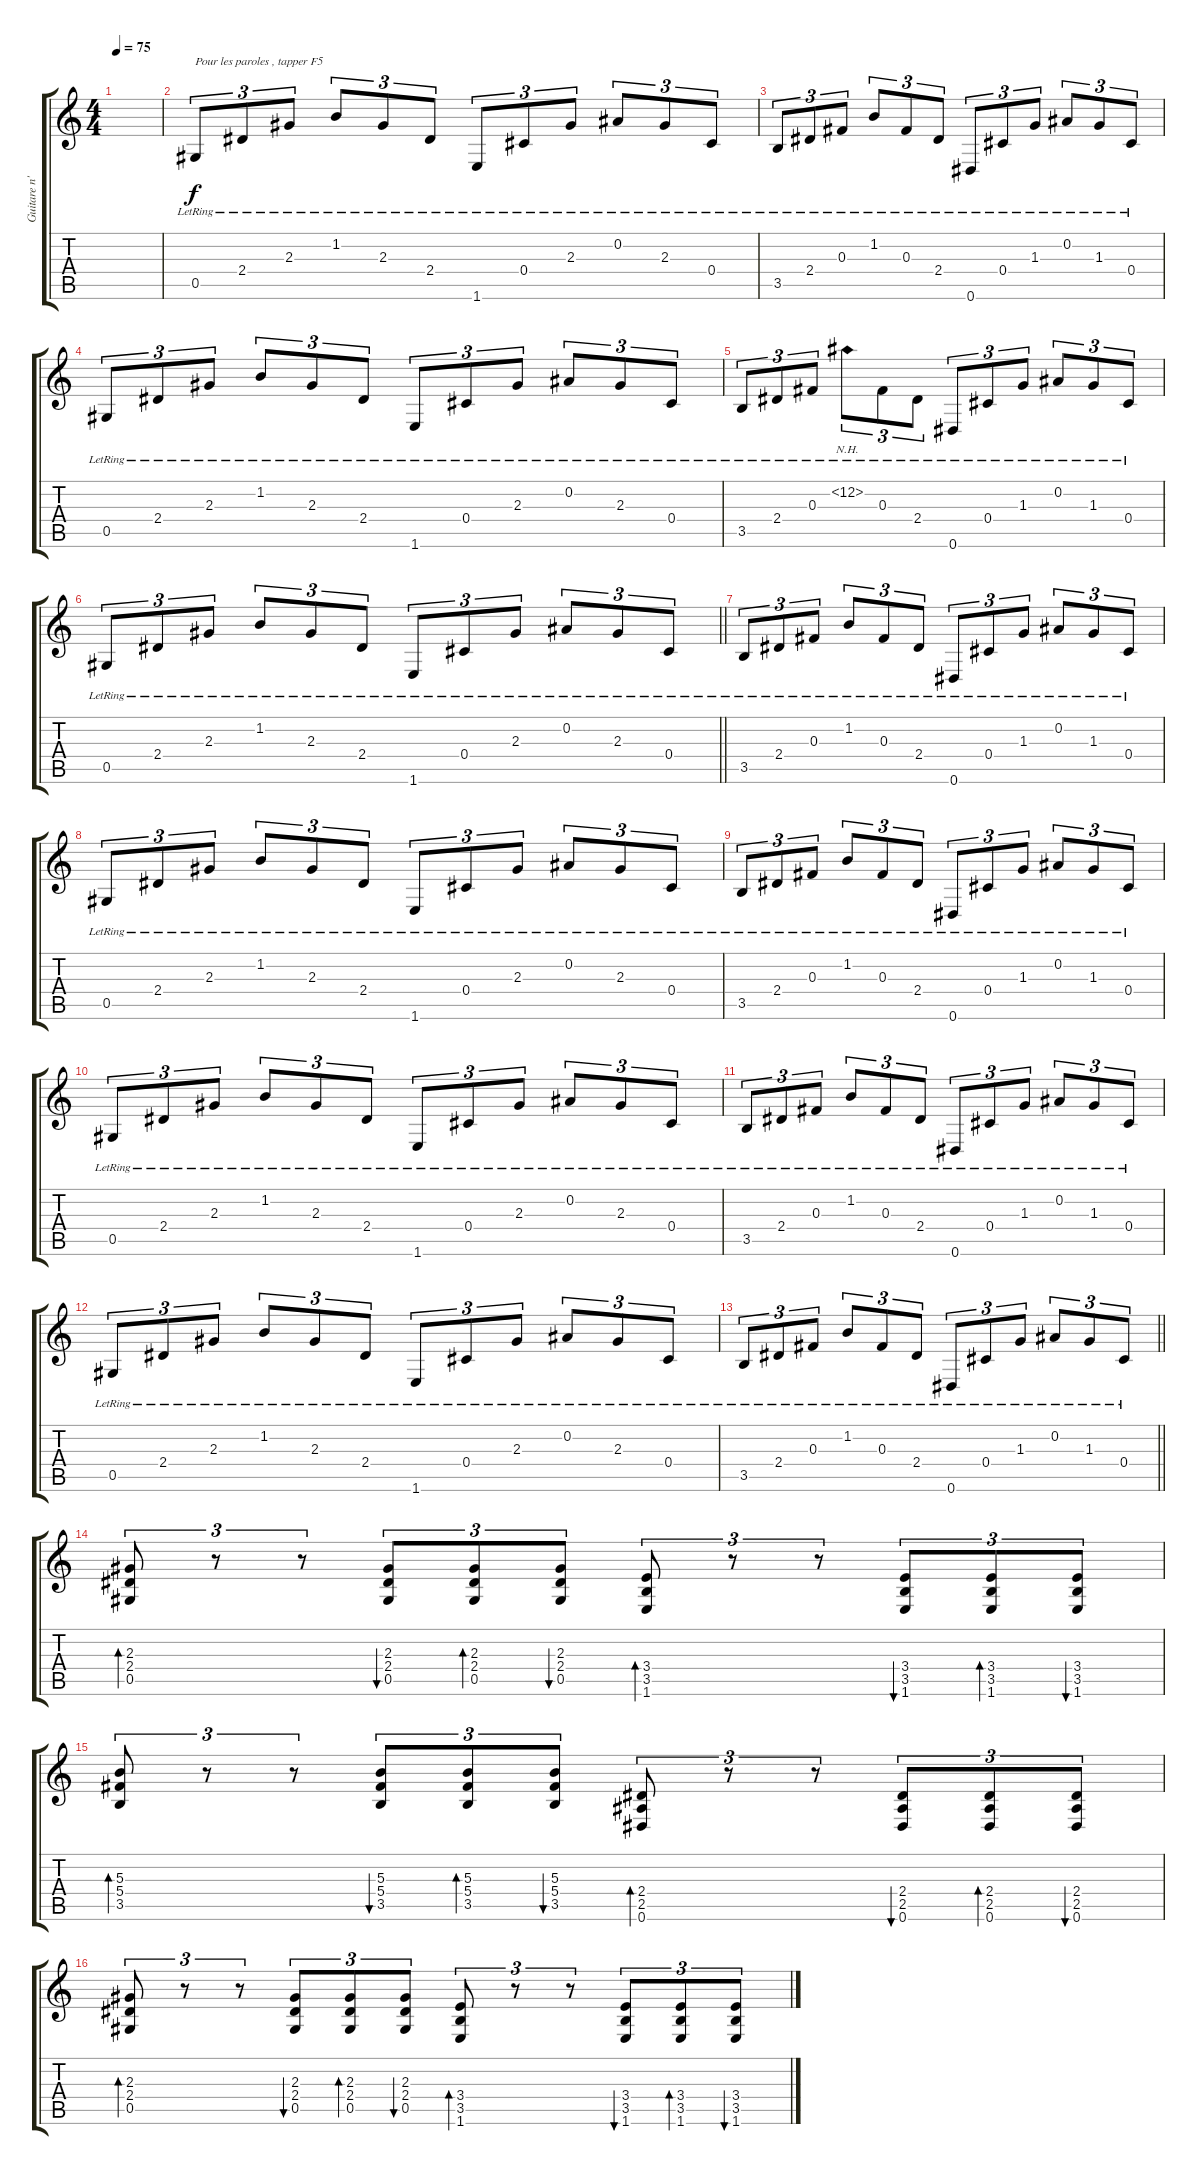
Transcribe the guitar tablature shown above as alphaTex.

\track ("Guitare n' 1 Clean / Soliste ." "Guitare n'") {instrument acousticguitarsteel}
\staff {score tabs}
\tuning (Eb4 Bb3 Gb3 Db3 Ab2 Eb2) {hide}
\ts (4 4)
\tempo 75
\clef g2
\ks c
|
0.5{lr}.8{tu (3 2) txt "Pour les paroles , tapper F5 "} 2.4{lr}.8{tu (3 2)} 2.3{lr}.8{tu (3 2)} 1.2{lr}.8{tu (3 2)} 2.3{lr}.8{tu (3 2)} 2.4{lr}.8{tu (3 2)} 1.6{lr}.8{tu (3 2)} 0.4{lr}.8{tu (3 2)} 2.3{lr}.8{tu (3 2)} 0.2{lr}.8{tu (3 2)} 2.3{lr}.8{tu (3 2)} 0.4{lr}.8{tu (3 2)} |
3.5{lr}.8{tu (3 2)} 2.4{lr}.8{tu (3 2)} 0.3{lr}.8{tu (3 2)} 1.2{lr}.8{tu (3 2)} 0.3{lr}.8{tu (3 2)} 2.4{lr}.8{tu (3 2)} 0.6{lr}.8{tu (3 2)} 0.4{lr}.8{tu (3 2)} 1.3{lr}.8{tu (3 2)} 0.2{lr}.8{tu (3 2)} 1.3{lr}.8{tu (3 2)} 0.4{lr}.8{tu (3 2)} |
0.5{lr}.8{tu (3 2)} 2.4{lr}.8{tu (3 2)} 2.3{lr}.8{tu (3 2)} 1.2{lr}.8{tu (3 2)} 2.3{lr}.8{tu (3 2)} 2.4{lr}.8{tu (3 2)} 1.6{lr}.8{tu (3 2)} 0.4{lr}.8{tu (3 2)} 2.3{lr}.8{tu (3 2)} 0.2{lr}.8{tu (3 2)} 2.3{lr}.8{tu (3 2)} 0.4{lr}.8{tu (3 2)} |
3.5{lr}.8{tu (3 2)} 2.4{lr}.8{tu (3 2)} 0.3{lr}.8{tu (3 2)} 1.2{nh lr}.8{tu (3 2)} 0.3{lr}.8{tu (3 2)} 2.4{lr}.8{tu (3 2)} 0.6{lr}.8{tu (3 2)} 0.4{lr}.8{tu (3 2)} 1.3{lr}.8{tu (3 2)} 0.2{lr}.8{tu (3 2)} 1.3{lr}.8{tu (3 2)} 0.4{lr}.8{tu (3 2)} |
\barLineRight lightlight
0.5{lr}.8{tu (3 2)} 2.4{lr}.8{tu (3 2)} 2.3{lr}.8{tu (3 2)} 1.2{lr}.8{tu (3 2)} 2.3{lr}.8{tu (3 2)} 2.4{lr}.8{tu (3 2)} 1.6{lr}.8{tu (3 2)} 0.4{lr}.8{tu (3 2)} 2.3{lr}.8{tu (3 2)} 0.2{lr}.8{tu (3 2)} 2.3{lr}.8{tu (3 2)} 0.4{lr}.8{tu (3 2)} |
3.5{lr}.8{tu (3 2)} 2.4{lr}.8{tu (3 2)} 0.3{lr}.8{tu (3 2)} 1.2{lr}.8{tu (3 2)} 0.3{lr}.8{tu (3 2)} 2.4{lr}.8{tu (3 2)} 0.6{lr}.8{tu (3 2)} 0.4{lr}.8{tu (3 2)} 1.3{lr}.8{tu (3 2)} 0.2{lr}.8{tu (3 2)} 1.3{lr}.8{tu (3 2)} 0.4{lr}.8{tu (3 2)} |
0.5{lr}.8{tu (3 2)} 2.4{lr}.8{tu (3 2)} 2.3{lr}.8{tu (3 2)} 1.2{lr}.8{tu (3 2)} 2.3{lr}.8{tu (3 2)} 2.4{lr}.8{tu (3 2)} 1.6{lr}.8{tu (3 2)} 0.4{lr}.8{tu (3 2)} 2.3{lr}.8{tu (3 2)} 0.2{lr}.8{tu (3 2)} 2.3{lr}.8{tu (3 2)} 0.4{lr}.8{tu (3 2)} |
3.5{lr}.8{tu (3 2)} 2.4{lr}.8{tu (3 2)} 0.3{lr}.8{tu (3 2)} 1.2{lr}.8{tu (3 2)} 0.3{lr}.8{tu (3 2)} 2.4{lr}.8{tu (3 2)} 0.6{lr}.8{tu (3 2)} 0.4{lr}.8{tu (3 2)} 1.3{lr}.8{tu (3 2)} 0.2{lr}.8{tu (3 2)} 1.3{lr}.8{tu (3 2)} 0.4{lr}.8{tu (3 2)} |
0.5{lr}.8{tu (3 2)} 2.4{lr}.8{tu (3 2)} 2.3{lr}.8{tu (3 2)} 1.2{lr}.8{tu (3 2)} 2.3{lr}.8{tu (3 2)} 2.4{lr}.8{tu (3 2)} 1.6{lr}.8{tu (3 2)} 0.4{lr}.8{tu (3 2)} 2.3{lr}.8{tu (3 2)} 0.2{lr}.8{tu (3 2)} 2.3{lr}.8{tu (3 2)} 0.4{lr}.8{tu (3 2)} |
3.5{lr}.8{tu (3 2)} 2.4{lr}.8{tu (3 2)} 0.3{lr}.8{tu (3 2)} 1.2{lr}.8{tu (3 2)} 0.3{lr}.8{tu (3 2)} 2.4{lr}.8{tu (3 2)} 0.6{lr}.8{tu (3 2)} 0.4{lr}.8{tu (3 2)} 1.3{lr}.8{tu (3 2)} 0.2{lr}.8{tu (3 2)} 1.3{lr}.8{tu (3 2)} 0.4{lr}.8{tu (3 2)} |
0.5{lr}.8{tu (3 2)} 2.4{lr}.8{tu (3 2)} 2.3{lr}.8{tu (3 2)} 1.2{lr}.8{tu (3 2)} 2.3{lr}.8{tu (3 2)} 2.4{lr}.8{tu (3 2)} 1.6{lr}.8{tu (3 2)} 0.4{lr}.8{tu (3 2)} 2.3{lr}.8{tu (3 2)} 0.2{lr}.8{tu (3 2)} 2.3{lr}.8{tu (3 2)} 0.4{lr}.8{tu (3 2)} |
\barLineRight lightlight
3.5{lr}.8{tu (3 2)} 2.4{lr}.8{tu (3 2)} 0.3{lr}.8{tu (3 2)} 1.2{lr}.8{tu (3 2)} 0.3{lr}.8{tu (3 2)} 2.4{lr}.8{tu (3 2)} 0.6{lr}.8{tu (3 2)} 0.4{lr}.8{tu (3 2)} 1.3{lr}.8{tu (3 2)} 0.2{lr}.8{tu (3 2)} 1.3{lr}.8{tu (3 2)} 0.4{lr}.8{tu (3 2)} |
(2.3 2.4 0.5).8{tu (3 2) bd 120 volume 16 instrument distortionguitar} r.8{tu (3 2)} r.8{tu (3 2)} (2.3 2.4 0.5).8{tu (3 2) bu 240} (2.3 2.4 0.5).8{tu (3 2) bd 240} (2.3 2.4 0.5).8{tu (3 2) bu 240} (3.4 3.5 1.6).8{tu (3 2) bd 240} r.8{tu (3 2)} r.8{tu (3 2)} (3.4 3.5 1.6).8{tu (3 2) bu 240} (3.4 3.5 1.6).8{tu (3 2) bd 240} (3.4 3.5 1.6).8{tu (3 2) bu 240} |
(5.3 5.4 3.5).8{tu (3 2) bd 240} r.8{tu (3 2)} r.8{tu (3 2)} (5.3 5.4 3.5).8{tu (3 2) bu 240} (5.3 5.4 3.5).8{tu (3 2) bd 240} (5.3 5.4 3.5).8{tu (3 2) bu 240} (2.4 2.5 0.6).8{tu (3 2) bd 240} r.8{tu (3 2)} r.8{tu (3 2)} (2.4 2.5 0.6).8{tu (3 2) bu 240} (2.4 2.5 0.6).8{tu (3 2) bd 240} (2.4 2.5 0.6).8{tu (3 2) bu 240} |
(2.3 2.4 0.5).8{tu (3 2) bd 120 volume 16 instrument distortionguitar} r.8{tu (3 2)} r.8{tu (3 2)} (2.3 2.4 0.5).8{tu (3 2) bu 240} (2.3 2.4 0.5).8{tu (3 2) bd 240} (2.3 2.4 0.5).8{tu (3 2) bu 240} (3.4 3.5 1.6).8{tu (3 2) bd 240} r.8{tu (3 2)} r.8{tu (3 2)} (3.4 3.5 1.6).8{tu (3 2) bu 240} (3.4 3.5 1.6).8{tu (3 2) bd 240} (3.4 3.5 1.6).8{tu (3 2) bu 240}
